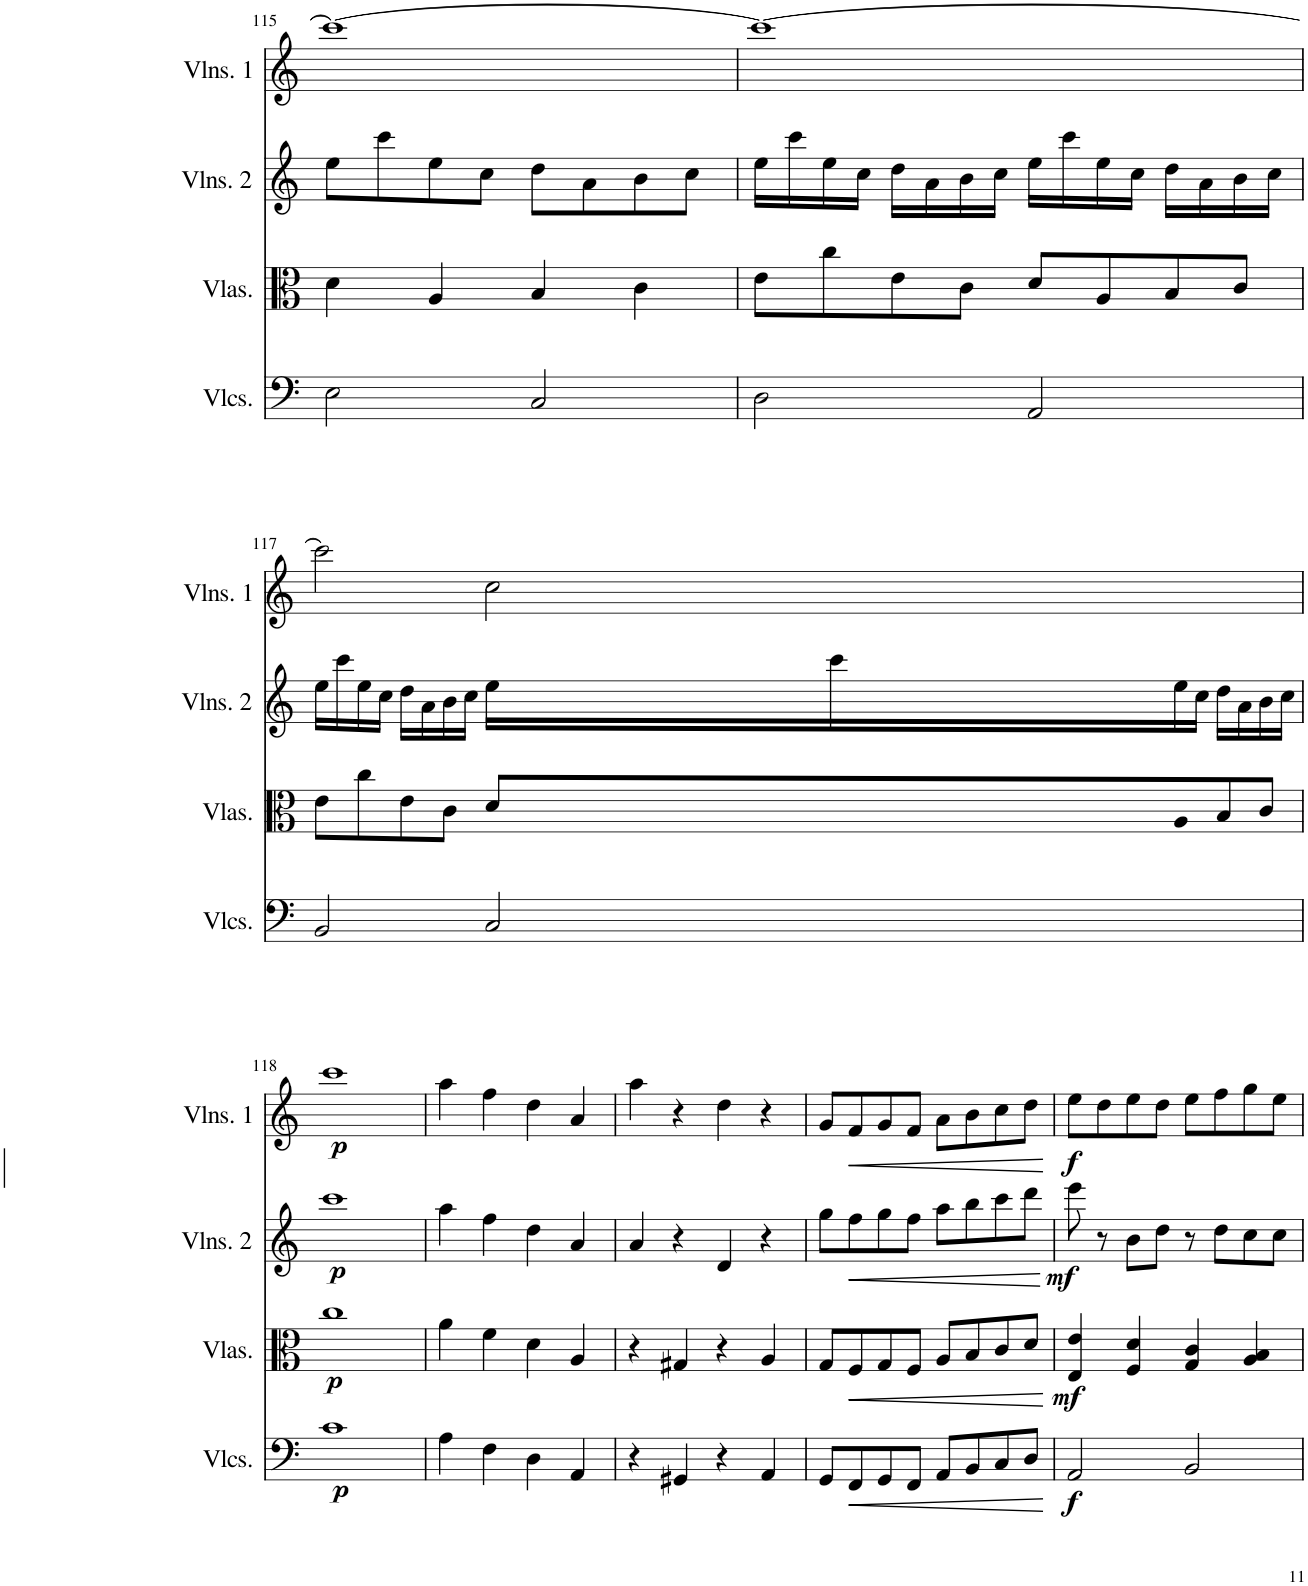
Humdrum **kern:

**kern	**dynam	**kern	**dynam	**kern	**dynam	**kern	**dynam
*part4	*part4	*part3	*part3	*part2	*part2	*part1	*part1
*staff4	*staff4	*staff3	*staff3	*staff2	*staff2	*staff1	*staff1
*I"Violoncellos	*	*I"Violas	*	*I"Violins 2	*	*I"Violins 1	*
*I'Vlcs.	*	*I'Vlas.	*	*I'Vlns. 2	*	*I'Vlns. 1	*
!!LO:PB:g=z
*clefF4	*	*clefC3	*	*clefG2	*	*clefG2	*
*k[]	*	*k[]	*	*k[]	*	*k[]	*
*M4/4	*	*M4/4	*	*M4/4	*	*M4/4	*
=115	=115	=115	=115	=115	=115	=115	=115
2E\	.	4d\	.	8ee\L	.	1ccc_	.
.	.	.	.	8ccc\	.	.	.
.	.	4A/	.	8ee\	.	.	.
.	.	.	.	8cc\J	.	.	.
2C/	.	4B/	.	8dd\L	.	.	.
.	.	.	.	8a\	.	.	.
.	.	4c\	.	8b\	.	.	.
.	.	.	.	8cc\J	.	.	.
=116	=116	=116	=116	=116	=116	=116	=116
2D\	.	8e\L	.	16ee\LL	.	1ccc_	.
.	.	.	.	16ccc\	.	.	.
.	.	8cc\	.	16ee\	.	.	.
.	.	.	.	16cc\JJ	.	.	.
.	.	8e\	.	16dd\LL	.	.	.
.	.	.	.	16a\	.	.	.
.	.	8c\J	.	16b\	.	.	.
.	.	.	.	16cc\JJ	.	.	.
2AA/	.	8d/L	.	16ee\LL	.	.	.
.	.	.	.	16ccc\	.	.	.
.	.	8A/	.	16ee\	.	.	.
.	.	.	.	16cc\JJ	.	.	.
.	.	8B/	.	16dd\LL	.	.	.
.	.	.	.	16a\	.	.	.
.	.	8c/J	.	16b\	.	.	.
.	.	.	.	16cc\JJ	.	.	.
!!LO:LB:g=z
=117	=117	=117	=117	=117	=117	=117	=117
2BB/	.	8e\L	.	16ee\LL	.	2ccc\]	.
.	.	.	.	16ccc\	.	.	.
.	.	8cc\	.	16ee\	.	.	.
.	.	.	.	16cc\JJ	.	.	.
.	.	8e\	.	16dd\LL	.	.	.
.	.	.	.	16a\	.	.	.
.	.	8c\J	.	16b\	.	.	.
.	.	.	.	16cc\JJ	.	.	.
2C/	.	8d/L	.	16ee\LL	.	2cc\	.
.	.	.	.	16ccc\	.	.	.
.	.	8A/	.	16ee\	.	.	.
.	.	.	.	16cc\JJ	.	.	.
.	.	8B/	.	16dd\LL	.	.	.
.	.	.	.	16a\	.	.	.
.	.	8c/J	.	16b\	.	.	.
.	.	.	.	16cc\JJ	.	.	.
!!LO:LB:g=z
=118	=118	=118	=118	=118	=118	=118	=118
!	!LO:DY:b	!	!LO:DY:b	!	!LO:DY:b	!	!LO:DY:b
1c	p	1cc	p	1ccc	p	1ccc	p
=119	=119	=119	=119	=119	=119	=119	=119
4A\	.	4a\	.	4aa\	.	4aa\	.
4F\	.	4f\	.	4ff\	.	4ff\	.
4D\	.	4d\	.	4dd\	.	4dd\	.
4AA/	.	4A/	.	4a/	.	4a/	.
=120	=120	=120	=120	=120	=120	=120	=120
4r	.	4r	.	4a/	.	4aa\	.
4GG#X/	.	4G#X/	.	4r	.	4r	.
4r	.	4r	.	4d/	.	4dd\	.
4AA/	.	4A/	.	4r	.	4r	.
=121	=121	=121	=121	=121	=121	=121	=121
8GG/L	.	8G/L	.	8gg\L	.	8g/L	.
!	!LO:HP:b	!	!LO:HP:b	!	!LO:HP:b	!	!LO:HP:b
8FF/	<	8F/	<	8ff\	<	8f/	<
8GG/	.	8G/	.	8gg\	.	8g/	.
8FF/J	.	8F/J	.	8ff\J	.	8f/J	.
8AA/L	.	8A/L	.	8aa\L	.	8a\L	.
8BB/	.	8B/	.	8bb\	.	8b\	.
8C/	.	8c/	.	8ccc\	.	8cc\	.
8D/J	.	8d/J	.	8ddd\J	.	8dd\J	.
.	[	.	[	.	[	.	[
=122	=122	=122	=122	=122	=122	=122	=122
!	!LO:DY:b	!	!LO:DY:b	!	!LO:DY:b	!	!LO:DY:b
2AA/	f	4E/ 4e/	mf	8eee\	mf	8ee\L	f
.	.	.	.	8r	.	8dd\	.
.	.	4F/ 4d/	.	8b\L	.	8ee\	.
.	.	.	.	8dd\J	.	8dd\J	.
2BB/	.	4G/ 4c/	.	8r	.	8ee\L	.
.	.	.	.	8dd\L	.	8ff\	.
.	.	4A/ 4B/	.	8cc\	.	8gg\	.
.	.	.	.	8cc\J	.	8ee\J	.
=	=	=	=	=	=	=	=
*-	*-	*-	*-	*-	*-	*-	*-
